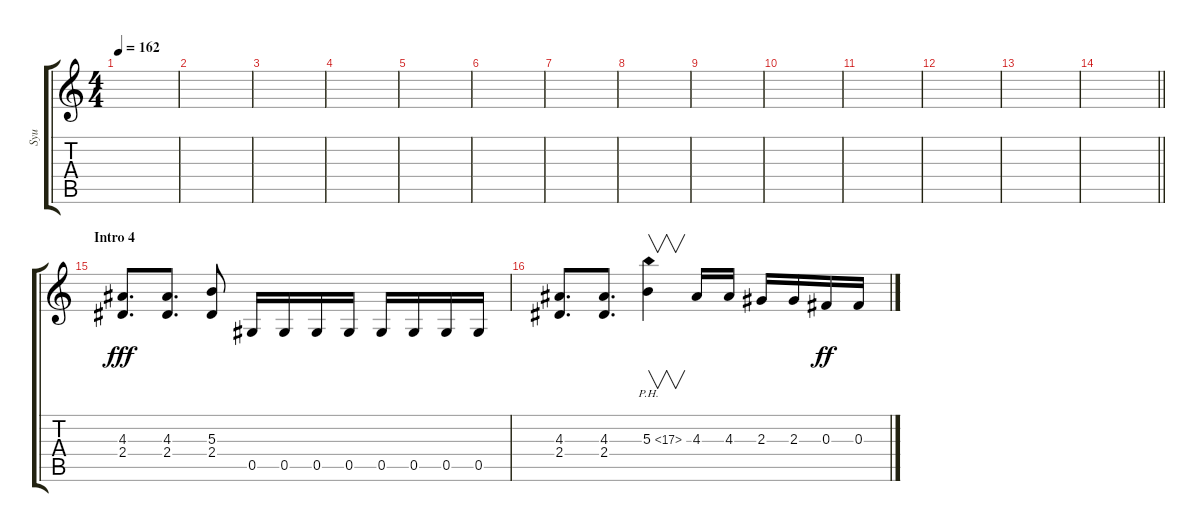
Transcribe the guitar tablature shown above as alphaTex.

\track ("Syu" "Syu") {instrument overdrivenguitar}
\staff {score tabs}
\tuning (Eb4 Bb3 Gb3 Db3 Ab2 Eb2) {hide}
\ts (4 4)
\tempo 162
\clef g2
\ks c
|
|
|
|
|
|
|
|
|
|
|
|
|
\barLineRight lightlight
|
\section ("" "Intro 4")
(4.3 2.4).8{d dy fff} (4.3 2.4).8{d} (5.3 2.4).8 0.5.16 0.5.16 0.5.16 0.5.16 0.5.16 0.5.16 0.5.16 0.5.16 |
(4.3 2.4).8{d} (4.3 2.4).8{d} 5.3{ph 12}.4{v} 4.3.16 4.3.16 2.3.16 2.3.16 0.3.16{dy ff} 0.3.16
